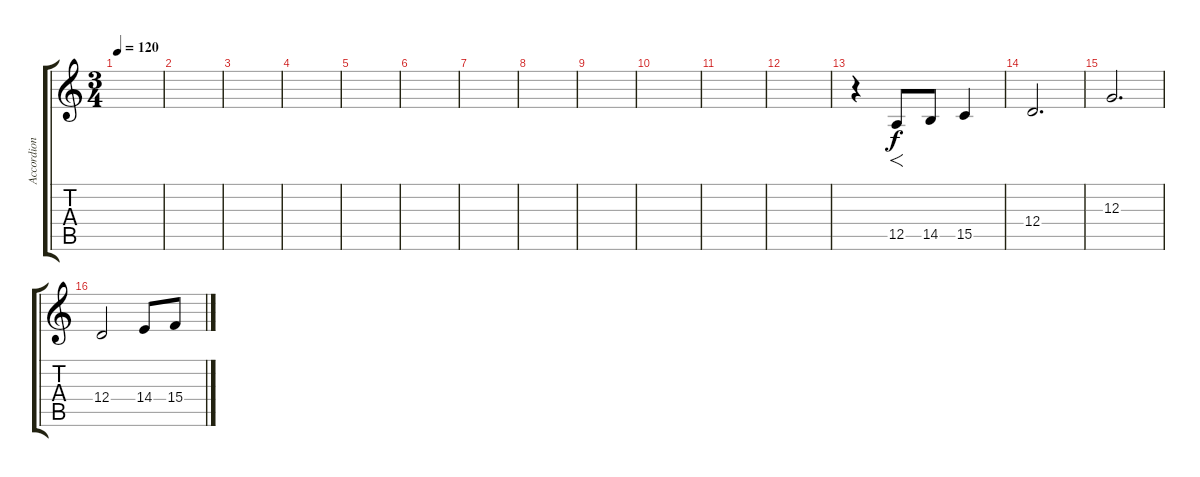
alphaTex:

\track ("Accordion" "Accordion") {instrument tangoaccordion}
\staff {score tabs}
\tuning (E4 B3 G3 D3 A2 E2) {hide}
\ts (3 4)
\tempo 120
\clef g2
\ks c
|
|
|
|
|
|
|
|
|
|
|
|
r.4 12.5.8{f} 14.5.8 15.5.4 |
12.4.2{d} |
12.3.2{d} |
12.4.2 14.4.8 15.4.8
